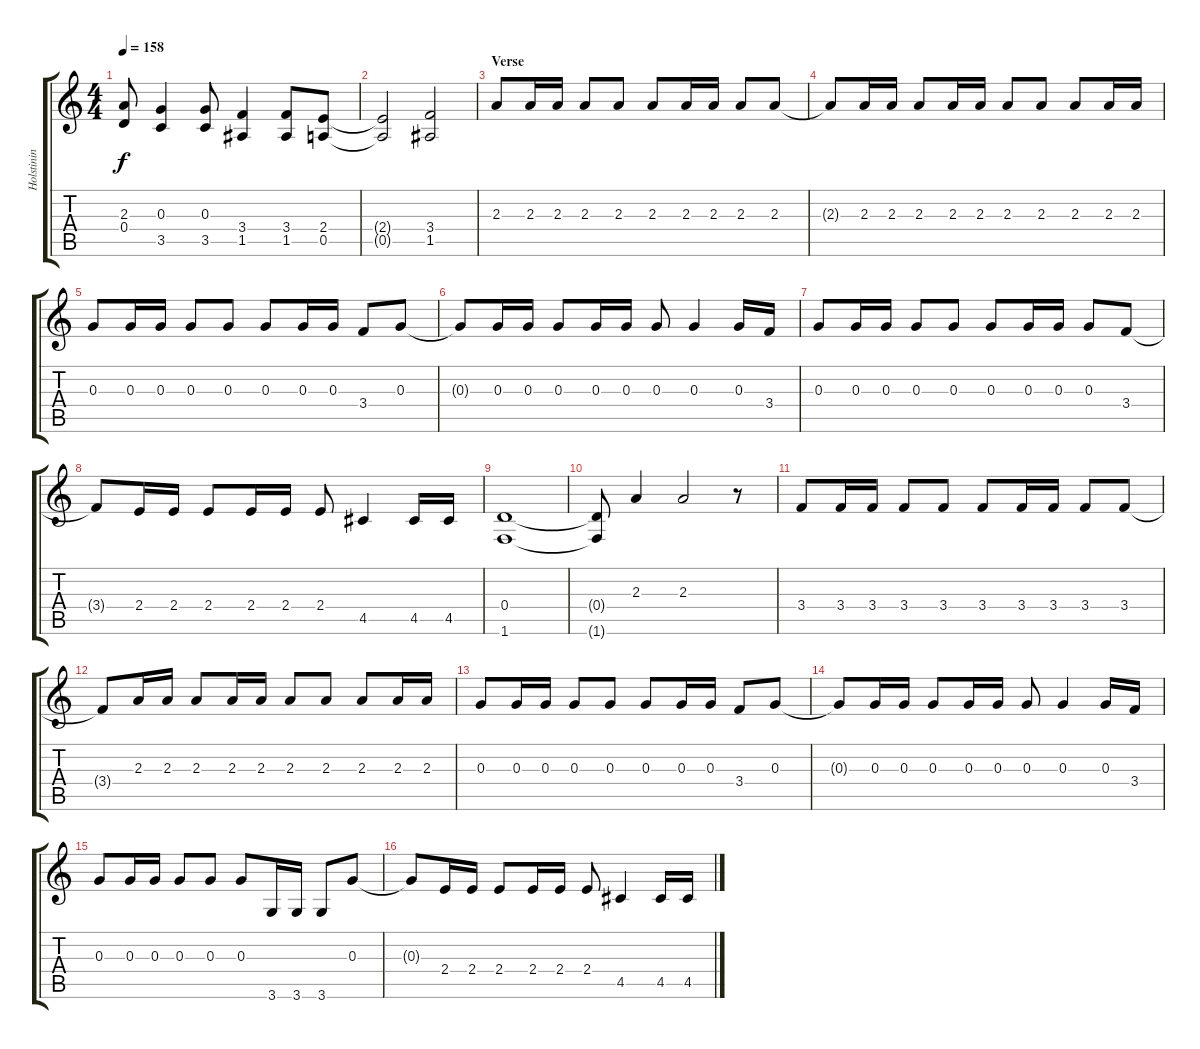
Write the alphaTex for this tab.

\track ("Holstinin" "Holstinin") {instrument distortionguitar}
\staff {score tabs}
\tuning (E4 B3 G3 D3 A2 E2) {hide}
\ts (4 4)
\tempo 158
\clef g2
\ks c
(2.3 0.4).8{dy f} (0.3 3.5).4 (0.3 3.5).8 (3.4 1.5).4 (3.4 1.5).8 (2.4 0.5).8 |
(2.4{t} 0.5{t}).2 (3.4 1.5).2 |
\section ("" "Verse")
2.3.8{volume 13} 2.3.16 2.3.16 2.3.8 2.3.8 2.3.8 2.3.16 2.3.16 2.3.8 2.3.8 |
2.3{t}.8 2.3.16 2.3.16 2.3.8 2.3.16 2.3.16 2.3.8 2.3.8 2.3.8 2.3.16 2.3.16 |
0.3.8 0.3.16 0.3.16 0.3.8 0.3.8 0.3.8 0.3.16 0.3.16 3.4.8 0.3.8 |
0.3{t}.8 0.3.16 0.3.16 0.3.8 0.3.16 0.3.16 0.3.8 0.3.4 0.3.16 3.4.16 |
0.3.8 0.3.16 0.3.16 0.3.8 0.3.8 0.3.8 0.3.16 0.3.16 0.3.8 3.4.8 |
3.4{t}.8 2.4.16 2.4.16 2.4.8 2.4.16 2.4.16 2.4.8 4.5.4 4.5.16 4.5.16 |
(0.4 1.6).1 |
(0.4{t} 1.6{t}).8 2.3.4 2.3.2 r.8 |
3.4.8 3.4.16 3.4.16 3.4.8 3.4.8 3.4.8 3.4.16 3.4.16 3.4.8 3.4.8 |
3.4{t}.8 2.3.16 2.3.16 2.3.8 2.3.16 2.3.16 2.3.8 2.3.8 2.3.8 2.3.16 2.3.16 |
0.3.8 0.3.16 0.3.16 0.3.8 0.3.8 0.3.8 0.3.16 0.3.16 3.4.8 0.3.8 |
0.3{t}.8 0.3.16 0.3.16 0.3.8 0.3.16 0.3.16 0.3.8 0.3.4 0.3.16 3.4.16 |
0.3.8 0.3.16 0.3.16 0.3.8 0.3.8 0.3.8 3.6.16 3.6.16 3.6.8 0.3.8 |
0.3{t}.8 2.4.16 2.4.16 2.4.8 2.4.16 2.4.16 2.4.8 4.5.4 4.5.16 4.5.16
